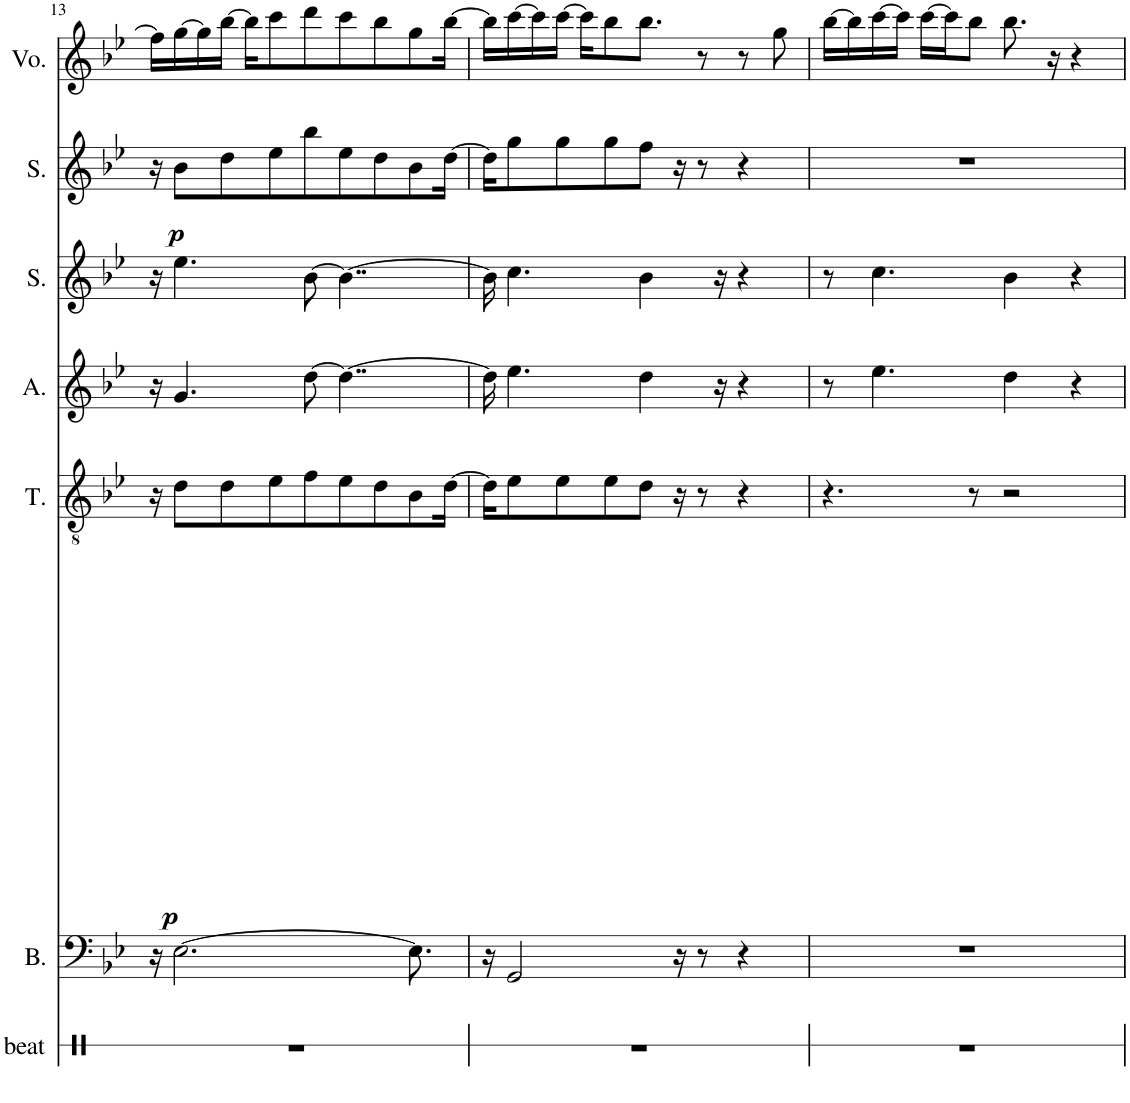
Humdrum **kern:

**kern	**kern	**kern	**dynam	**kern	**kern	**kern	**dynam	**kern
*part7	*part6	*part5	*part5	*part4	*part3	*part2	*part2	*part1
*staff7	*staff6	*staff5	*staff5	*staff4	*staff3	*staff2	*staff2	*staff1
*I"beatbox	*I"Bass	*I"Tenor	*	*I"Alto	*I"Soprano	*I"Soprano	*	*I"Voice
*I'beat	*I'B.	*I'T.	*	*I'A.	*I'S.	*I'S.	*	*I'Vo.
!!LO:PB:g=z
*clefX	*clefF4	*clefGv2	*	*clefG2	*clefG2	*clefG2	*	*clefG2
*k[]	*k[b-e-]	*k[b-e-]	*	*k[b-e-]	*k[b-e-]	*k[b-e-]	*	*k[b-e-]
*M4/4	*M4/4	*M4/4	*	*M4/4	*M4/4	*M4/4	*	*M4/4
=13	=13	=13	=13	=13	=13	=13	=13	=13
!	!	!	!LO:DY:b	!	!	!	!LO:DY:b	!
1r	16r	16r	p	16r	16r	16r	p	16ff\LL]
.	[2.E-\	8d\L	.	4.g/	4.ee-\	8b-\L	.	[16gg\
.	.	.	.	.	.	.	.	16gg\]
.	.	8d\	.	.	.	8dd\	.	[16bb-\JJ
.	.	.	.	.	.	.	.	16bb-\KL]
.	.	8e-\	.	.	.	8ee-\	.	8ccc\
.	.	8f\	.	[8dd\	[8b-\	8bb-\	.	8ddd\
.	.	8e-\	.	4..dd\_	4..b-\_	8ee-\	.	8ccc\
.	.	8d\	.	.	.	8dd\	.	8bb-\
.	8.E-\]	8B-\	.	.	.	8b-\	.	8gg\
.	.	[16d\Jk	.	.	.	[16dd\Jk	.	[16bb-\Jk
=14	=14	=14	=14	=14	=14	=14	=14	=14
1r	16r	16d\KL]	.	16dd\]	16b-\]	16dd\KL]	.	16bb-\LL]
.	2GG/	8e-\	.	4.ee-\	4.cc\	8gg\	.	[16ccc\
.	.	.	.	.	.	.	.	16ccc\]
.	.	8e-\	.	.	.	8gg\	.	[16ccc\JJ
.	.	.	.	.	.	.	.	16ccc\KL]
.	.	8e-\	.	.	.	8gg\	.	8bb-\
.	.	8d\J	.	4dd\	4b-\	8ff\J	.	8.bb-\J
.	16r	16r	.	.	.	16r	.	.
.	8r	8r	.	.	.	8r	.	8r
.	.	.	.	16r	16r	.	.	.
.	4r	4r	.	4r	4r	4r	.	8r
.	.	.	.	.	.	.	.	8gg\
=15	=15	=15	=15	=15	=15	=15	=15	=15
1r	1r	4.r	.	8r	8r	1r	.	[16bb-\LL
.	.	.	.	.	.	.	.	16bb-\]
.	.	.	.	4.ee-\	4.cc\	.	.	[16ccc\
.	.	.	.	.	.	.	.	16ccc\JJ]
.	.	.	.	.	.	.	.	[16ccc\LL
.	.	.	.	.	.	.	.	16ccc\J]
.	.	8r	.	.	.	.	.	8bb-\J
.	.	2r	.	4dd\	4b-\	.	.	8.bb-\
.	.	.	.	.	.	.	.	16r
.	.	.	.	4r	4r	.	.	4r
=	=	=	=	=	=	=	=	=
*-	*-	*-	*-	*-	*-	*-	*-	*-
